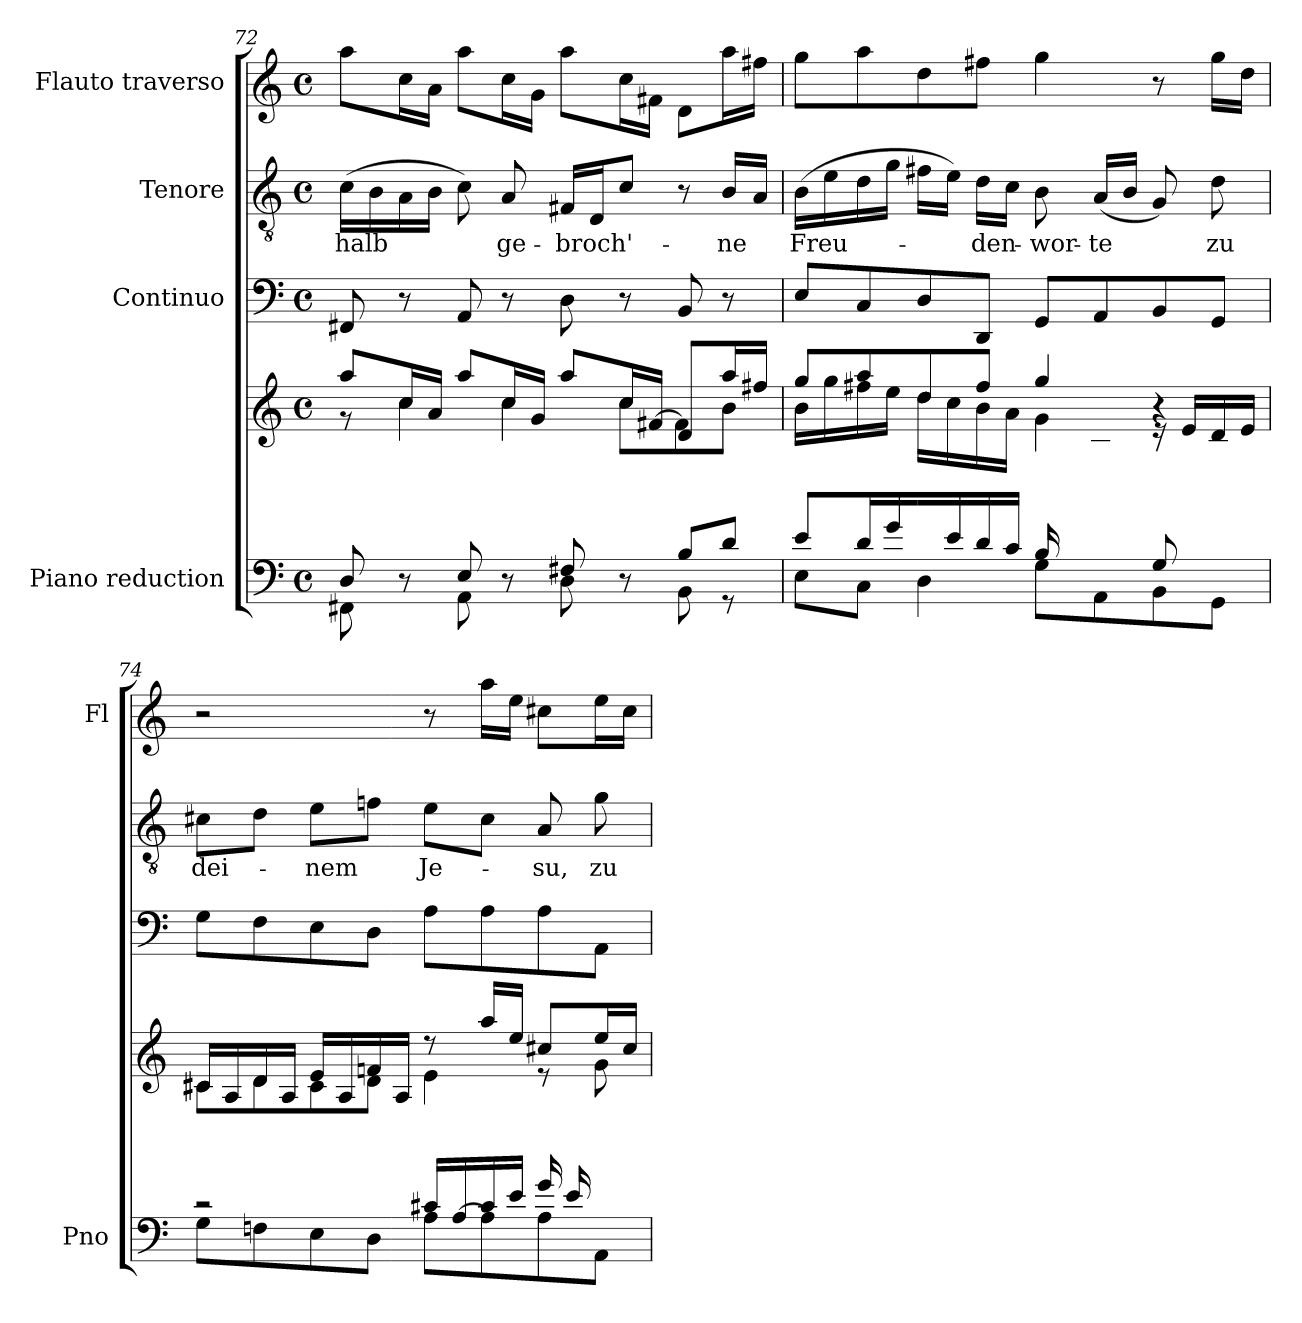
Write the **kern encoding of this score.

**kern	**kern	**kern	**kern	**text	**kern
*part4	*part4	*part3	*part2	*part2	*part1
*staff5	*staff4	*staff3	*staff2	*staff2	*staff1
*I"Piano reduction	*	*I"Continuo	*I"Tenore	*	*I"Flauto traverso
*I'Pno	*	*	*	*	*I'Fl
*clefF4	*clefG2	*clefF4	*clefGv2	*	*clefG2
*k[]	*k[]	*k[]	*k[]	*	*k[]
*M4/4	*M4/4	*M4/4	*M4/4	*	*M4/4
*met(c)	*met(c)	*met(c)	*met(c)	*	*met(c)
=72	=72	=72	=72	=72	=72
*^	*^	*	*	*	*
!	!	!	!	!	!	!LO:LY:b	!
8D/	8FF#X\	8aa/L	8r	8FF#X/	(16c\LL	halb	8aa\L
.	.	.	.	.	16B\	.	.
8r	8ryy	16cc/L	4cc\	8r	16A\	.	16cc\L
.	.	16a/JJ	.	.	16B\JJ	.	16a\JJ
8E/	8AA\	8aa/L	.	8AA/	8c\)	.	8aa\L
!	!	!	!	!	!	!LO:LY:b	!
8r	8ryy	16cc/L	4cc\	8r	8A/	ge-	16cc\L
.	.	16g/JJ	.	.	.	.	16g\JJ
!	!	!	!	!	!	!LO:LY:b	!
8F#X/	8D\	8aa/L	.	8D\	16F#X/LL	-broch'-	8aa\L
.	.	.	.	.	16D/J	.	.
8r	8ryy	16cc/L	8cc\L	8r	8c/J	.	16cc\L
.	.	[<16f#X/JJ	.	.	.	.	16f#X\JJ
8B/L	8BB\	8d/L	8f#\]	8BB/	8r	.	8d\L
!	!	!	!	!	!	!LO:LY:b	!
8d/J	8r	16aa/L	8b\J	8r	16B/LL	-ne	16aa\L
.	.	16ff#X/JJ	.	.	16A/JJ	.	16ff#X\JJ
!!LO:LB:g=z
=73	=73	=73	=73	=73	=73	=73	=73
*	*	*	*^	*	*	*	*
!	!	!	!	!	!	!	!LO:LY:b	!
8e/L	8E\L	8gg/L	16b\LL	4ryy	8E/L	(16B\LL	Freu-	8gg\L
.	.	.	16gg\	.	.	16e\	.	.
16d/L	8C\J	8aa/	16ff#X\	.	8C/	16d\	.	8aa\
16g/JJ	.	.	16ee\JJ	.	.	16g\JJ	.	.
16ryy	4D\	8dd/	16dd\LL	16f#X\LL	8D/	16f#X\LL	.	8dd\
16e/	.	.	16cc\	4ryy	.	16e\JJ)	.	.
!	!	!	!	!	!	!	!LO:LY:b	!
16d/	.	8ff#/J	16b\	.	8DD/J	16d\LL	-den-	8ff#X\J
16c/JJ	.	.	16a\JJ	.	.	16c\JJ	.	.
!	!	!	!	!	!	!	!LO:LY:b	!
16B/LL	8G\L	4gg/	4g\	.	8GG/L	8B\	-wor-	4gg\
8.ryy	.	.	.	16d\	.	.	.	.
!	!	!	!	!	!	!	!LO:LY:b	!
.	8AA\	.	.	16c\	8AA/	(16A/LL	-te	.
.	.	.	.	16d\JJ	.	16B/JJ	.	.
8G/L	8BB\	4r	16r	8ryy	8BB/	8G/)	.	8r
.	.	.	16e/LL	.	.	.	.	.
!	!	!	!	!	!	!	!LO:LY:b	!
8ryy	8GG\J	.	16d/	8B\J	8GG/J	8d\	zu	16gg\LL
.	.	.	16e/JJ	.	.	.	.	16dd\JJ
=74	=74	=74	=74	=74	=74	=74	=74	=74
!	!	!	!	!	!	!	!LO:LY:b	!
2r	8G\L	16c#X/LL	8c#\L	2..ryy	8G\L	8c#X\L	dei-	2r
.	.	16A/	.	.	.	.	.	.
.	8Fn\	16d/	8d\	.	8F\	8d\J	.	.
.	.	16A/JJ	.	.	.	.	.	.
!	!	!	!	!	!	!	!LO:LY:b	!
.	8E\	16e/LL	8c#\	.	8E\	8e\L	-nem	.
.	.	16A/	.	.	.	.	.	.
.	8D\J	16fn/	8d\J	.	8D\J	8fn\J	.	.
.	.	16A/JJ	.	.	.	.	.	.
!	!	!	!	!	!	!	!LO:LY:b	!
16c#X/LL	8A\L	8r	4e\	.	8A\L	8e\L	Je-	8r
[<16A/	.	.	.	.	.	.	.	.
16c#/	8A\]	16aa/LL	.	.	8A\	8c#\J	.	16aa\LL
16e/JJ	.	16ee/JJ	.	.	.	.	.	16ee\JJ
!	!	!	!	!	!	!	!LO:LY:b	!
16g/LL	8A\	8cc#X/L	8r	.	8A\	8A/	-su,	8cc#X\L
16e/	.	.	.	.	.	.	.	.
!	!	!	!	!	!	!	!LO:LY:b	!
8ryy	8AA\J	16ee/L	8g\	16cc#\	8AA\J	8g\	zu	16ee\L
.	.	16cc#/JJ	.	16e\JJ	.	.	.	16cc#\JJ
*v	*v	*	*	*	*	*	*	*
*	*v	*v	*v	*	*	*	*
=	=	=	=	=	=
*-	*-	*-	*-	*-	*-
